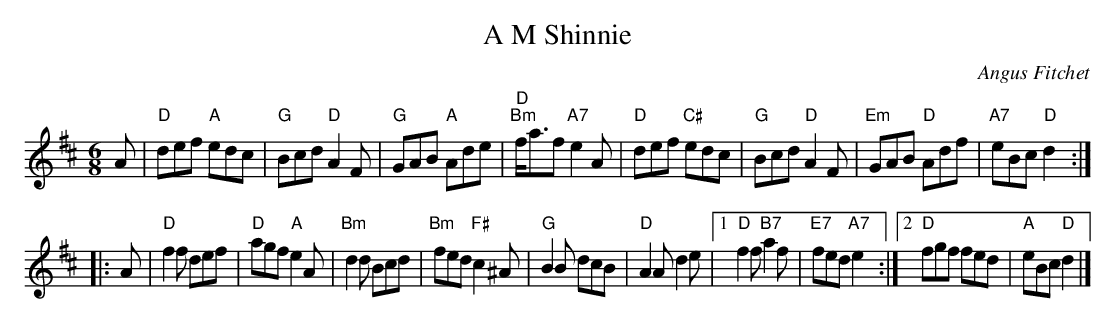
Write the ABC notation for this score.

X:1
T:A M Shinnie
C:Angus Fitchet
M:6/8
L:1/8
K:D
A | "D"def "A"edc | "G"Bcd "D"A2 F | "G"GAB "A"Ade | "D;Bm"f<af "A7"e2 A |\
 "D"def "C#"edc | "G"Bcd "D"A2 F | "Em"GAB "D"Adf | "A7"eBc "D"d2 :|
|: A | "D"f2 f def | "D"agf "A"e2 A | "Bm"d2 d Bcd | "Bm"fed "F#"c2 ^A |\
 "G"B2 B dcB | "D"A2 A d2 e |1 "D"f2 f "B7"a2 f | "E7"fed "A7"e2 :|2\
 "D"fgf fed | "A"eBc "D"d2 |]
